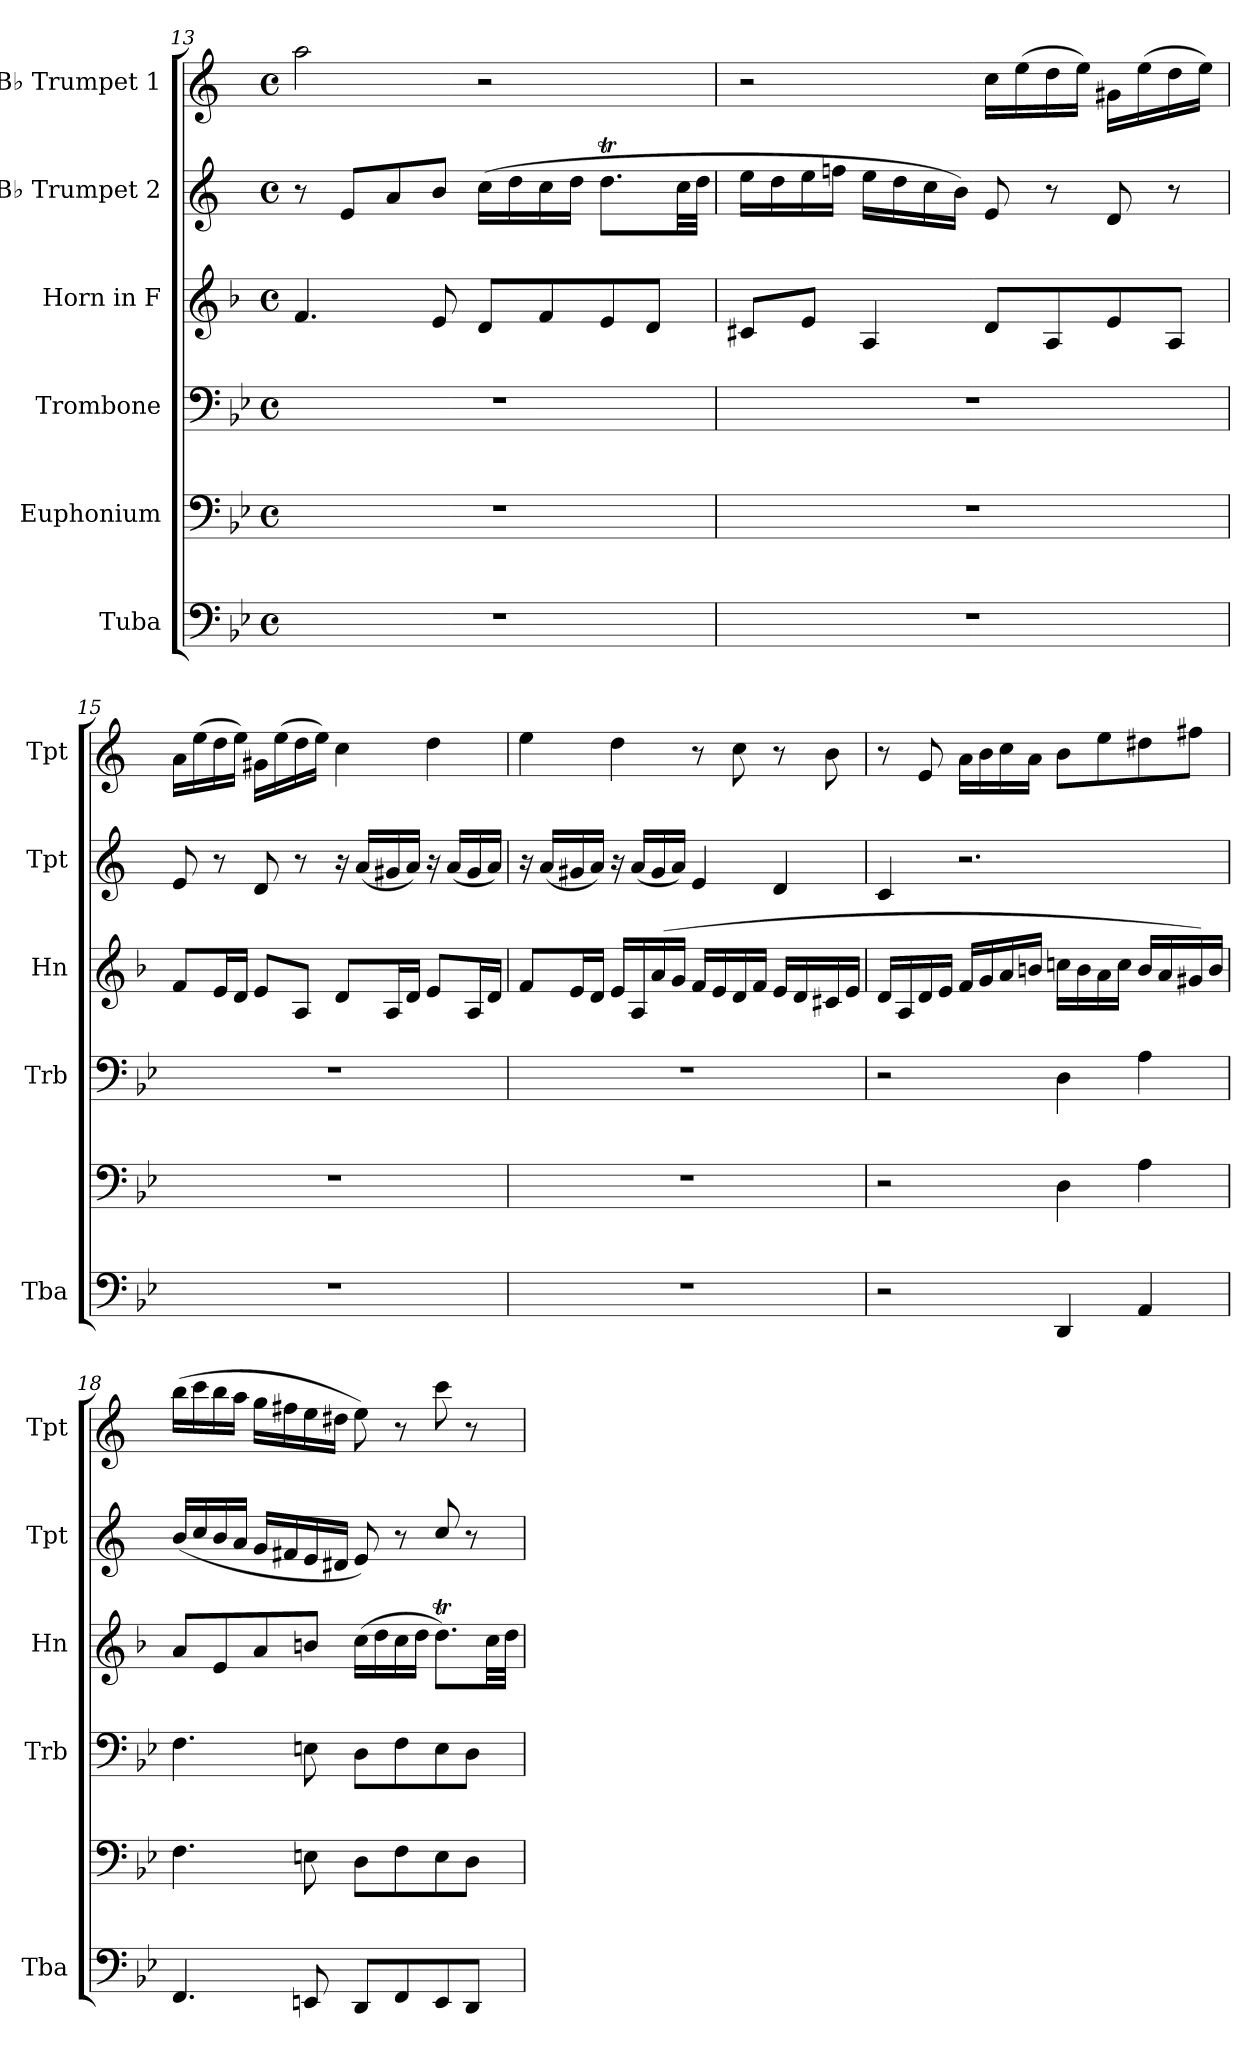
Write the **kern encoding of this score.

**kern	**kern	**kern	**kern	**kern	**kern
*part6	*part5	*part4	*part3	*part2	*part1
*staff6	*staff5	*staff4	*staff3	*staff2	*staff1
*I"Tuba	*I"Euphonium	*I"Trombone	*I"Horn in F	*I"B♭ Trumpet 2	*I"B♭ Trumpet 1
*I'Tba	*	*I'Trb	*I'Hn	*I'Tpt	*I'Tpt
*clefF4	*clefF4	*clefF4	*clefG2	*clefG2	*clefG2
*	*	*	*ITrd4c7	*ITrd1c2	*ITrd1c2
*k[b-e-]	*k[b-e-]	*k[b-e-]	*k[b-e-]	*k[b-e-]	*k[b-e-]
*M4/4	*M4/4	*M4/4	*M4/4	*M4/4	*M4/4
*met(c)	*met(c)	*met(c)	*met(c)	*met(c)	*met(c)
=13	=13	=13	=13	=13	=13
1r	1r	1r	4.B-/	8r	2gg\
.	.	.	.	8d/L	.
.	.	.	.	8g/	.
.	.	.	8A/	8a/J	.
.	.	.	8G/L	(>16b-\LL	2r
.	.	.	.	16cc\	.
.	.	.	8B-/	16b-\	.
.	.	.	.	16cc\JJ	.
.	.	.	8A/	8.ccT\L	.
.	.	.	8G/J	.	.
.	.	.	.	32b-\LL	.
.	.	.	.	32cc\JJJ	.
!!LO:PB:g=z
=14	=14	=14	=14	=14	=14
1r	1r	1r	8F#X/L	16dd\LL	2r
.	.	.	.	16cc\	.
.	.	.	8A/J	16dd\	.
.	.	.	.	16ee-X\JJ	.
.	.	.	4D/	16dd\LL	.
.	.	.	.	16cc\	.
.	.	.	.	16b-\	.
.	.	.	.	16a\JJ)	.
.	.	.	8G/L	8d/	16b-\LL
.	.	.	.	.	(>16dd\
.	.	.	8D/	8r	16cc\
.	.	.	.	.	16dd\JJ)
.	.	.	8A/	8c/	16f#X\LL
.	.	.	.	.	(>16dd\
.	.	.	8D/J	8r	16cc\
.	.	.	.	.	16dd\JJ)
=15	=15	=15	=15	=15	=15
1r	1r	1r	8B-/L	8d/	16g\LL
.	.	.	.	.	(>16dd\
.	.	.	16A/L	8r	16cc\
.	.	.	16G/JJ	.	16dd\JJ)
.	.	.	8A/L	8c/	16f#X\LL
.	.	.	.	.	(>16dd\
.	.	.	8D/J	8r	16cc\
.	.	.	.	.	16dd\JJ)
.	.	.	8G/L	16r	4b-\
.	.	.	.	(<16g/LL	.
.	.	.	16D/L	16f#X/	.
.	.	.	16G/JJ	16g/JJ)	.
.	.	.	8A/L	16r	4cc\
.	.	.	.	(<16g/LL	.
.	.	.	16D/L	16f#/	.
.	.	.	16G/JJ	16g/JJ)	.
!!LO:LB:g=z
=16	=16	=16	=16	=16	=16
1r	1r	1r	8B-/L	16r	4dd\
.	.	.	.	(<16g/LL	.
.	.	.	16A/L	16f#X/	.
.	.	.	16G/JJ	16g/JJ)	.
.	.	.	16A/LL	16r	4cc\
.	.	.	16D/	(<16g/LL	.
.	.	.	(>16d/	16f#/	.
.	.	.	16c/JJ	16g/JJ)	.
.	.	.	16B-/LL	4d/	8r
.	.	.	16A/	.	.
.	.	.	16G/	.	8b-\
.	.	.	16B-/JJ	.	.
.	.	.	16A/LL	4c/	8r
.	.	.	16G/	.	.
.	.	.	16F#X/	.	8a\
.	.	.	16A/JJ	.	.
=17	=17	=17	=17	=17	=17
2r	2r	2r	16G/LL	4B-/	8r
.	.	.	16D/	.	.
.	.	.	16G/	.	8d/
.	.	.	16A/JJ	.	.
.	.	.	16B-/LL	2.r	16g\LL
.	.	.	16c/	.	16a\
.	.	.	16d/	.	16b-\
.	.	.	16en/JJ	.	16g\JJ
4DD/	4D\	4D\	16fn\LL	.	8a\L
.	.	.	16e\	.	.
.	.	.	16d\	.	8dd\
.	.	.	16f\JJ	.	.
4AA/	4A\	4A\	16e/LL	.	8cc#X\
.	.	.	16d/	.	.
.	.	.	16c#X/)	.	8een\J
.	.	.	16e/JJ	.	.
!!LO:PB:g=z
=18	=18	=18	=18	=18	=18
4.FF/	4.F\	4.F\	8d/L	(<16a/LL	(>16aa\LL
.	.	.	.	16b-/	16bb-\
.	.	.	8A/	16a/	16aa\
.	.	.	.	16g/JJ	16gg\JJ
.	.	.	8d/	16f/LL	16ff\LL
.	.	.	.	16en/	16een\
8EEn/	8En\	8En\	8en/J	16d/	16dd\
.	.	.	.	16c#X/JJ	16cc#X\JJ
8DD/L	8D\L	8D\L	(>16f\LL	8d/)	8dd\)
.	.	.	16g\	.	.
8FF/	8F\	8F\	16f\	8r	8r
.	.	.	16g\JJ	.	.
8EE/	8E\	8E\	8.gT\L)	8b-/	8bb-\
8DD/J	8D\J	8D\J	.	8r	8r
.	.	.	32f\LL	.	.
.	.	.	32g\JJJ	.	.
=	=	=	=	=	=
*-	*-	*-	*-	*-	*-
